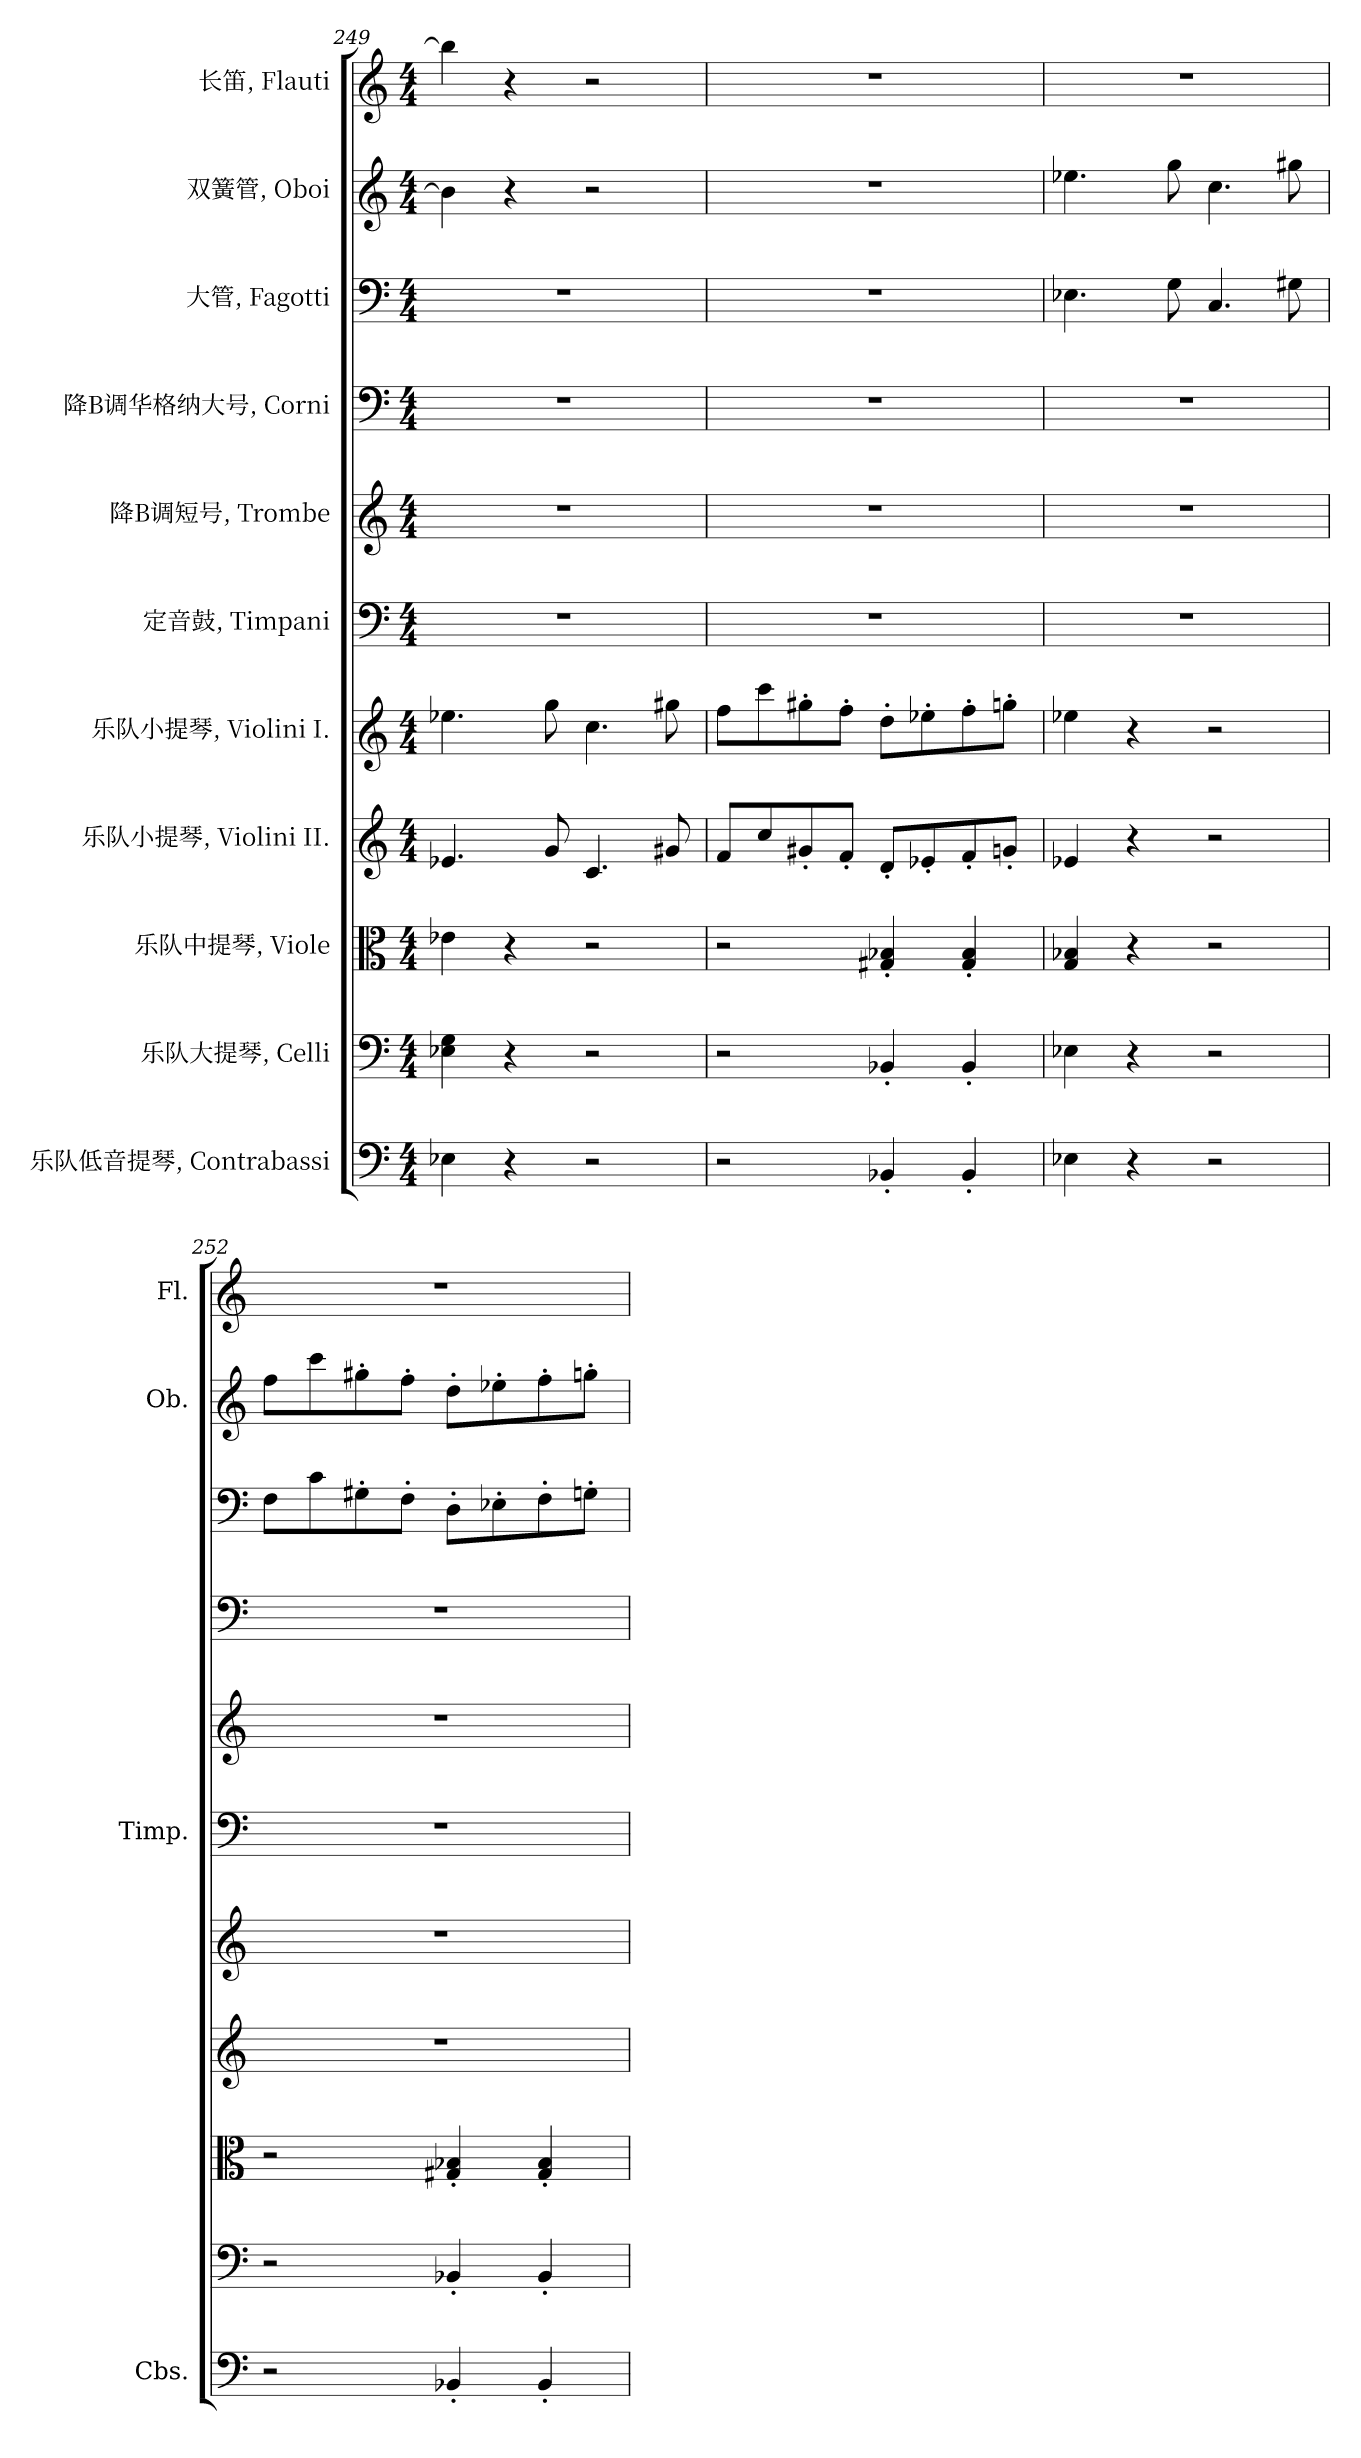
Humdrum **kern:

**kern	**kern	**kern	**kern	**kern	**kern	**kern	**kern	**kern	**kern	**kern
*part11	*part10	*part9	*part8	*part7	*part6	*part5	*part4	*part3	*part2	*part1
*staff11	*staff10	*staff9	*staff8	*staff7	*staff6	*staff5	*staff4	*staff3	*staff2	*staff1
*I"乐队低音提琴, Contrabassi	*I"乐队大提琴, Celli	*I"乐队中提琴, Viole	*I"乐队小提琴, Violini II.	*I"乐队小提琴, Violini I.	*I"定音鼓, Timpani	*I"降B调短号, Trombe	*I"降B调华格纳大号, Corni	*I"大管, Fagotti	*I"双簧管, Oboi	*I"长笛, Flauti
*I'Cbs.	*	*	*	*	*I'Timp.	*	*	*	*I'Ob.	*I'Fl.
!!LO:PB:g=z
*clefF4	*clefF4	*clefC3	*clefG2	*clefG2	*clefF4	*clefG2	*clefF4	*clefF4	*clefG2	*clefG2
*ITrd7c12	*	*	*	*	*	*ITrd1c2	*ITrd1c2	*	*	*
*k[]	*k[]	*k[]	*k[]	*k[]	*k[]	*k[b-e-]	*k[b-e-]	*k[]	*k[]	*k[]
*M4/4	*M4/4	*M4/4	*M4/4	*M4/4	*M4/4	*M4/4	*M4/4	*M4/4	*M4/4	*M4/4
=249	=249	=249	=249	=249	=249	=249	=249	=249	=249	=249
4EE-X\	4E-X\ 4G\	4e-X\	4.e-X/	4.ee-X\	1r	1r	1r	1r	4b-\]	4bb-\]
4r	4r	4r	.	.	.	.	.	.	4r	4r
.	.	.	8g/	8gg\	.	.	.	.	.	.
2r	2r	2r	4.c/	4.cc\	.	.	.	.	2r	2r
.	.	.	8g#X/	8gg#X\	.	.	.	.	.	.
=250	=250	=250	=250	=250	=250	=250	=250	=250	=250	=250
2r	2r	2r	8f/L	8ff\L	1r	1r	1r	1r	1r	1r
.	.	.	8cc/	8ccc\	.	.	.	.	.	.
.	.	.	8g#X'/	8gg#X'\	.	.	.	.	.	.
.	.	.	8f'/J	8ff'\J	.	.	.	.	.	.
4BBB-X'/	4BB-X'/	4G#X/' 4B-X/'	8d'/L	8dd'\L	.	.	.	.	.	.
.	.	.	8e-X'/	8ee-X'\	.	.	.	.	.	.
4BBB-'/	4BB-'/	4G#/' 4B-/'	8f'/	8ff'\	.	.	.	.	.	.
.	.	.	8gn'/J	8ggn'\J	.	.	.	.	.	.
=251	=251	=251	=251	=251	=251	=251	=251	=251	=251	=251
4EE-X\	4E-X\	4G/ 4B-X/	4e-X/	4ee-X\	1r	1r	1r	4.E-X\	4.ee-X\	1r
4r	4r	4r	4r	4r	.	.	.	.	.	.
.	.	.	.	.	.	.	.	8G\	8gg\	.
2r	2r	2r	2r	2r	.	.	.	4.C/	4.cc\	.
.	.	.	.	.	.	.	.	8G#X\	8gg#X\	.
=252	=252	=252	=252	=252	=252	=252	=252	=252	=252	=252
2r	2r	2r	1r	1r	1r	1r	1r	8F\L	8ff\L	1r
.	.	.	.	.	.	.	.	8c\	8ccc\	.
.	.	.	.	.	.	.	.	8G#X'\	8gg#X'\	.
.	.	.	.	.	.	.	.	8F'\J	8ff'\J	.
4BBB-X'/	4BB-X'/	4G#X/' 4B-X/'	.	.	.	.	.	8D'\L	8dd'\L	.
.	.	.	.	.	.	.	.	8E-X'\	8ee-X'\	.
4BBB-'/	4BB-'/	4G#/' 4B-/'	.	.	.	.	.	8F'\	8ff'\	.
.	.	.	.	.	.	.	.	8Gn'\J	8ggn'\J	.
=	=	=	=	=	=	=	=	=	=	=
*-	*-	*-	*-	*-	*-	*-	*-	*-	*-	*-
